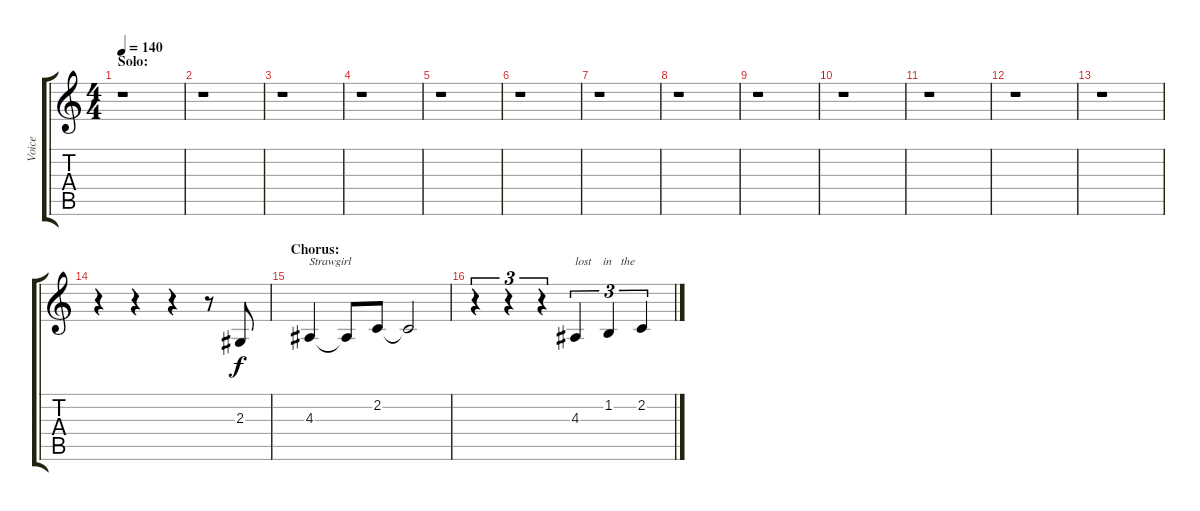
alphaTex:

\track ("Voice" "Voice") {instrument violin}
\staff {score tabs}
\tuning (Eb4 Bb3 Gb3 Db3 Ab2 Eb2) {hide}
\ts (4 4)
\section ("" "Solo:")
\tempo 140
\clef g2
\ks c
r.1{dy f} |
r.1 |
r.1 |
r.1 |
r.1 |
r.1 |
r.1 |
r.1 |
r.1 |
r.1 |
r.1 |
r.1 |
r.1 |
r.4 r.4 r.4 r.8 2.3.8 |
\section ("" "Chorus:")
4.3.4{txt "Strawgirl"} 4.3{t}.8 2.2.8 2.2{t}.2 |
r.4{tu (3 2)} r.4{tu (3 2)} r.4{tu (3 2)} 4.3.4{tu (3 2) txt "lost    in   the"} 1.2.4{tu (3 2)} 2.2.4{tu (3 2)}
